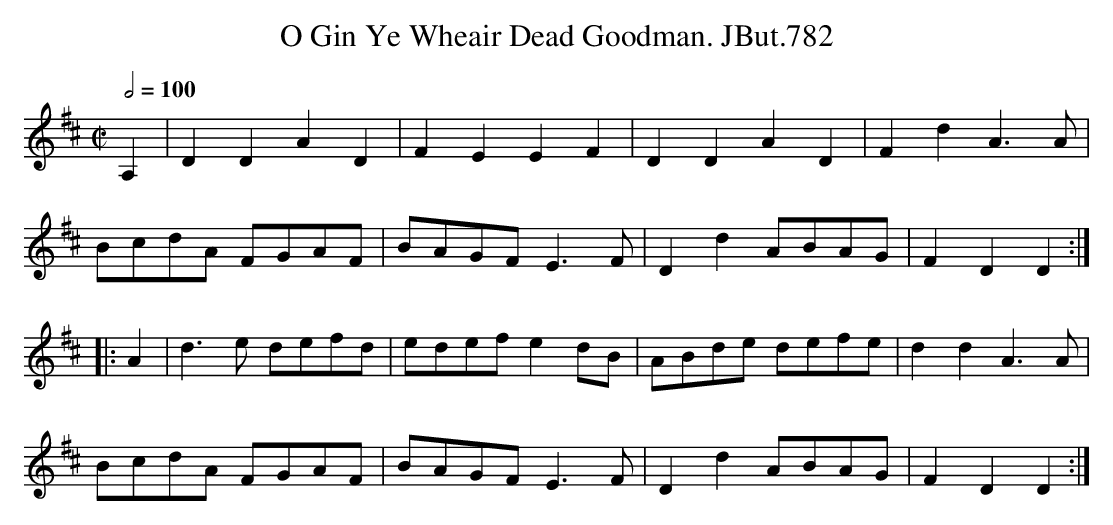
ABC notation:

X:1
T:Gin Ye Wheair Dead Goodman. JBut.782, O
M:C|
L:1/8
Q:1/2=100
K:D
A,2|D2D2A2D2|F2E2E2F2|D2D2A2D2|F2d2A3A|
BcdA FGAF|BAGF E3F|D2d2 ABAG|F2D2D2:|
|:A2|d3e defd|edef e2 dB|ABde defe|d2d2 A3A|
BcdA FGAF|BAGF E3F|D2d2ABAG|F2D2D2:|
